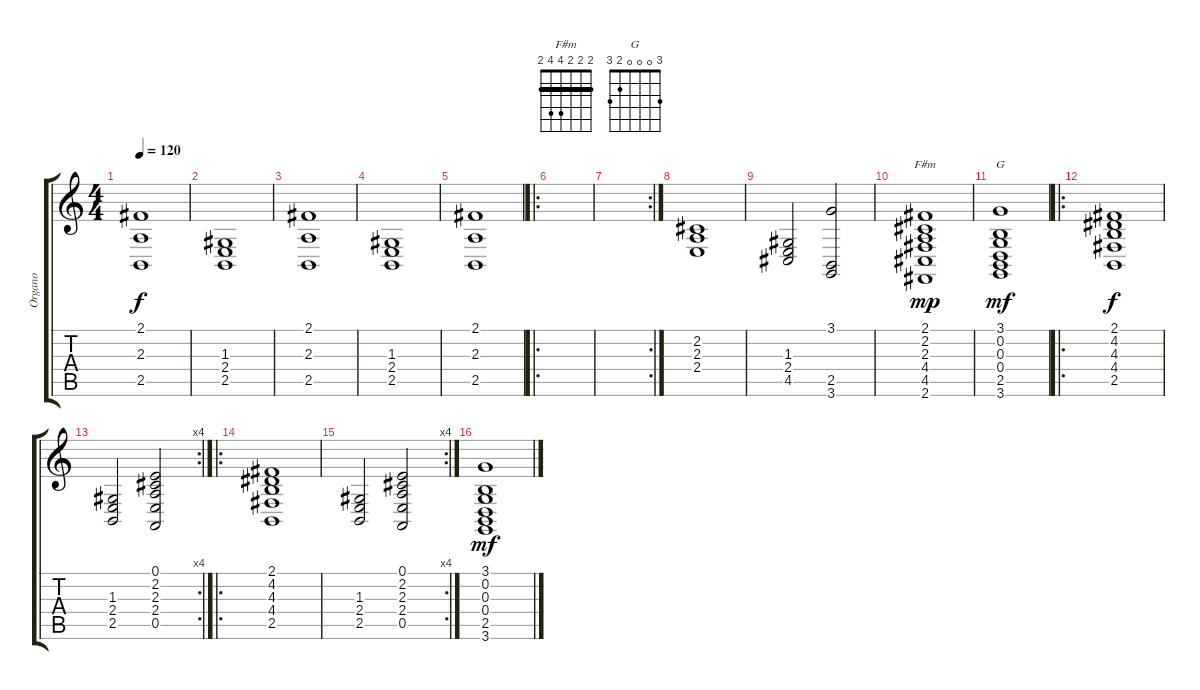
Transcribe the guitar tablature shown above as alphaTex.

\track ("Organo" "Organo") {instrument drawbarorgan}
\staff {score tabs}
\tuning (E4 B3 G3 D3 A2 E2) {hide}
\chord ("F#m" 2 2 2 4 4 2) {barre 2}
\chord ("G" 3 0 0 0 2 3)
\ts (4 4)
\tempo 120
\clef g2
\ks c
(2.1 2.3 2.5).1{dy f} |
(1.3 2.4 2.5).1 |
(2.1 2.3 2.5).1 |
(1.3 2.4 2.5).1 |
(2.1 2.3 2.5).1 |
\ro
|
\rc 2
|
(2.2 2.3 2.4).1 |
(1.3 2.4 4.5).2 (3.1 2.5 3.6).2 |
(2.1 2.2 2.3 4.4 4.5 2.6).1{ch "F#m" dy mp} |
(3.1 0.2 0.3 0.4 2.5 3.6).1{ch "G" dy mf} |
\ro
(2.1 4.2 4.3 4.4 2.5).1{dy f} |
\rc 4
(1.3 2.4 2.5).2 (0.1 2.2 2.3 2.4 0.5).2 |
\ro
(2.1 4.2 4.3 4.4 2.5).1 |
\rc 4
(1.3 2.4 2.5).2 (0.1 2.2 2.3 2.4 0.5).2 |
(3.1 0.2 0.3 0.4 2.5 3.6).1{dy mf}
